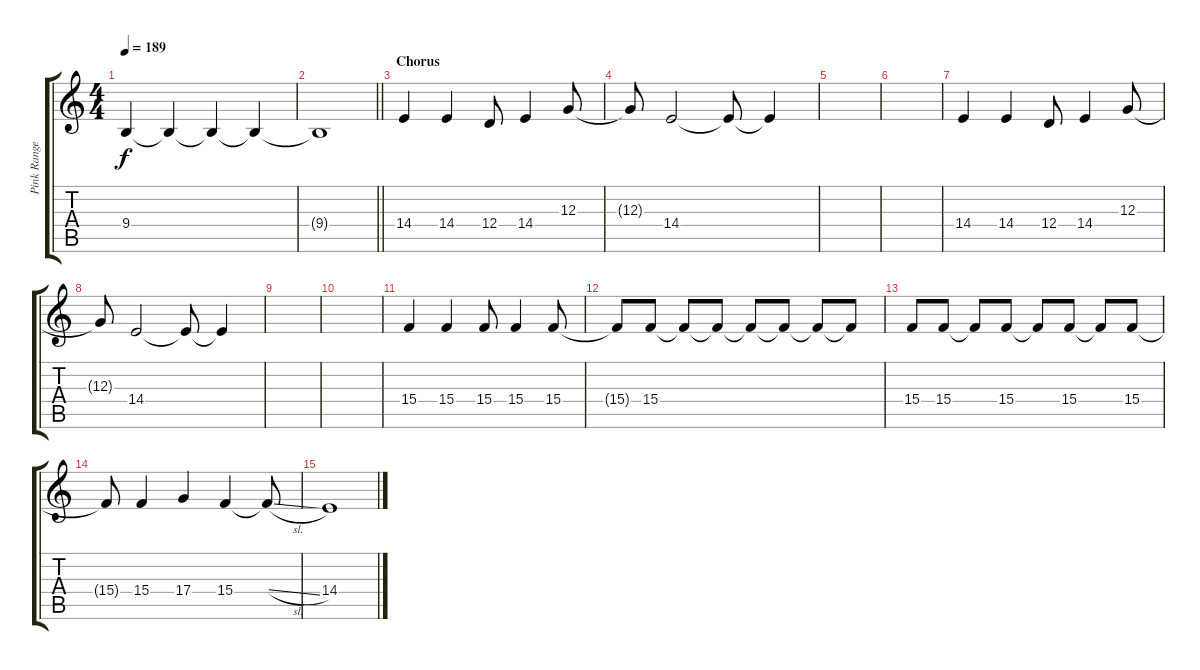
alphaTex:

\track ("Pink Ranger (Vox)" "Pink Range") {instrument cello}
\staff {score tabs}
\tuning (E4 B3 G3 D3 A2 E2) {hide}
\ts (4 4)
\tempo 189
\clef g2
\ks c
9.4.4{dy f} 9.4{t}.4 9.4{t}.4 9.4{t}.4 |
\barLineRight lightlight
9.4{t}.1 |
\section ("" "Chorus")
14.4.4 14.4.4 12.4.8 14.4.4 12.3.8 |
12.3{t}.8 14.4.2 14.4{t}.8 14.4{t}.4 |
|
|
14.4.4 14.4.4 12.4.8 14.4.4 12.3.8 |
12.3{t}.8 14.4.2 14.4{t}.8 14.4{t}.4 |
|
|
15.4.4 15.4.4 15.4.8 15.4.4 15.4.8 |
15.4{t}.8 15.4.8 15.4{t}.8 15.4{t}.8 15.4{t}.8 15.4{t}.8 15.4{t}.8 15.4{t}.8 |
15.4.8 15.4.8 15.4{t}.8 15.4.8 15.4{t}.8 15.4.8 15.4{t}.8 15.4.8 |
15.4{t}.8 15.4.4 17.4.4 15.4.4 15.4{sl t}.8 |
14.4.1
